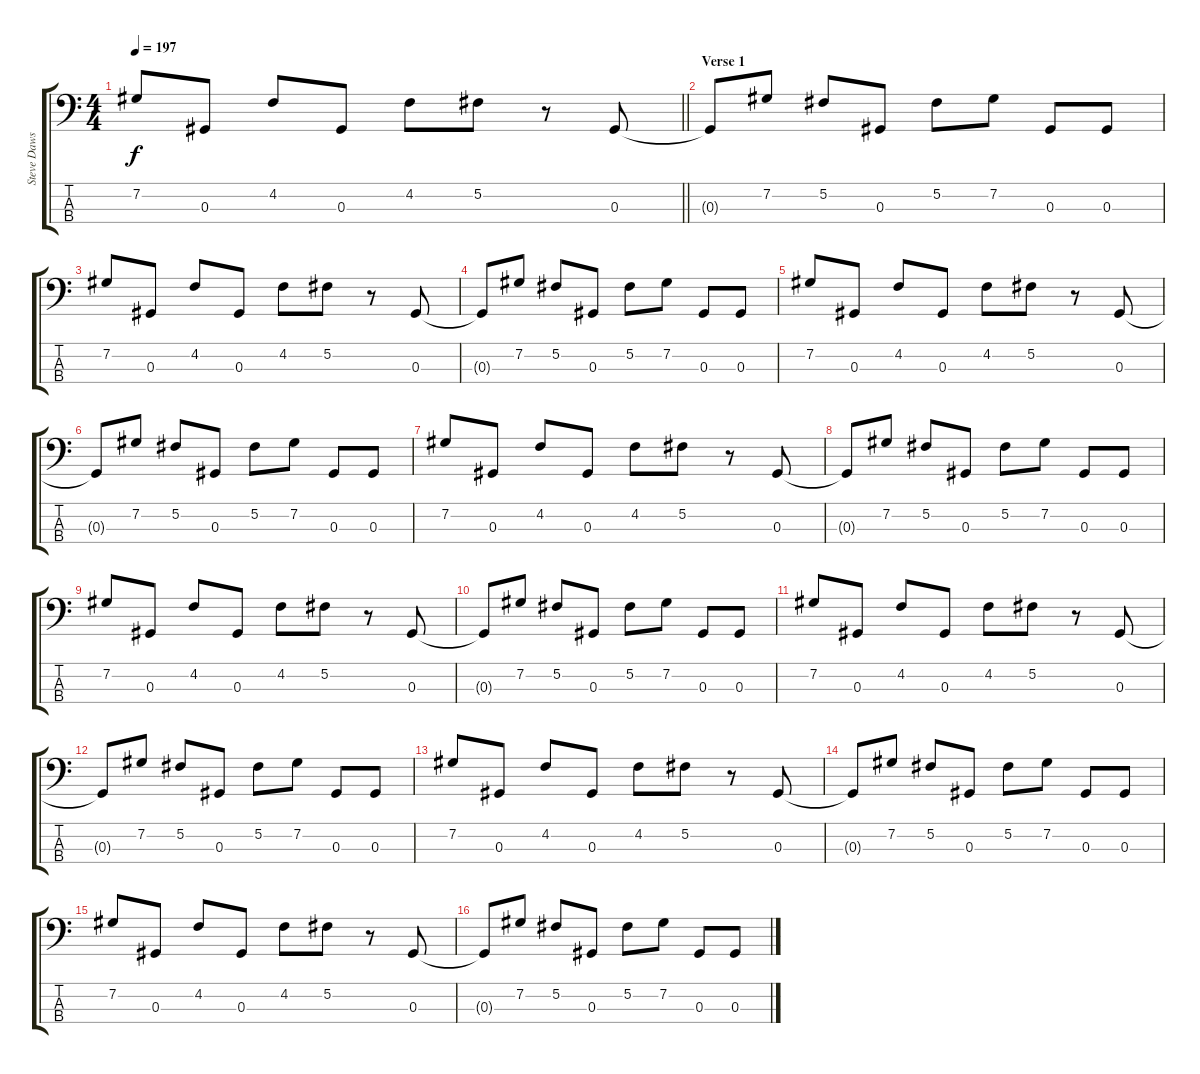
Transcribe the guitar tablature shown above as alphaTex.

\track ("Steve Dawson" "Steve Daws") {instrument electricbassfinger}
\staff {score tabs}
\tuning (Gb2 Db2 Ab1 Eb1) {hide}
\ts (4 4)
\tempo 197
\clef f4
\barLineRight lightlight
\ks c
7.2.8{dy f} 0.3.8 4.2.8 0.3.8 4.2.8 5.2.8 r.8 0.3.8 |
\section ("" "Verse 1")
0.3{t}.8 7.2.8 5.2.8 0.3.8 5.2.8 7.2.8 0.3.8 0.3.8 |
7.2.8 0.3.8 4.2.8 0.3.8 4.2.8 5.2.8 r.8 0.3.8 |
0.3{t}.8 7.2.8 5.2.8 0.3.8 5.2.8 7.2.8 0.3.8 0.3.8 |
7.2.8 0.3.8 4.2.8 0.3.8 4.2.8 5.2.8 r.8 0.3.8 |
0.3{t}.8 7.2.8 5.2.8 0.3.8 5.2.8 7.2.8 0.3.8 0.3.8 |
7.2.8 0.3.8 4.2.8 0.3.8 4.2.8 5.2.8 r.8 0.3.8 |
0.3{t}.8 7.2.8 5.2.8 0.3.8 5.2.8 7.2.8 0.3.8 0.3.8 |
7.2.8 0.3.8 4.2.8 0.3.8 4.2.8 5.2.8 r.8 0.3.8 |
0.3{t}.8 7.2.8 5.2.8 0.3.8 5.2.8 7.2.8 0.3.8 0.3.8 |
7.2.8 0.3.8 4.2.8 0.3.8 4.2.8 5.2.8 r.8 0.3.8 |
0.3{t}.8 7.2.8 5.2.8 0.3.8 5.2.8 7.2.8 0.3.8 0.3.8 |
7.2.8 0.3.8 4.2.8 0.3.8 4.2.8 5.2.8 r.8 0.3.8 |
0.3{t}.8 7.2.8 5.2.8 0.3.8 5.2.8 7.2.8 0.3.8 0.3.8 |
7.2.8 0.3.8 4.2.8 0.3.8 4.2.8 5.2.8 r.8 0.3.8 |
0.3{t}.8 7.2.8 5.2.8 0.3.8 5.2.8 7.2.8 0.3.8 0.3.8
